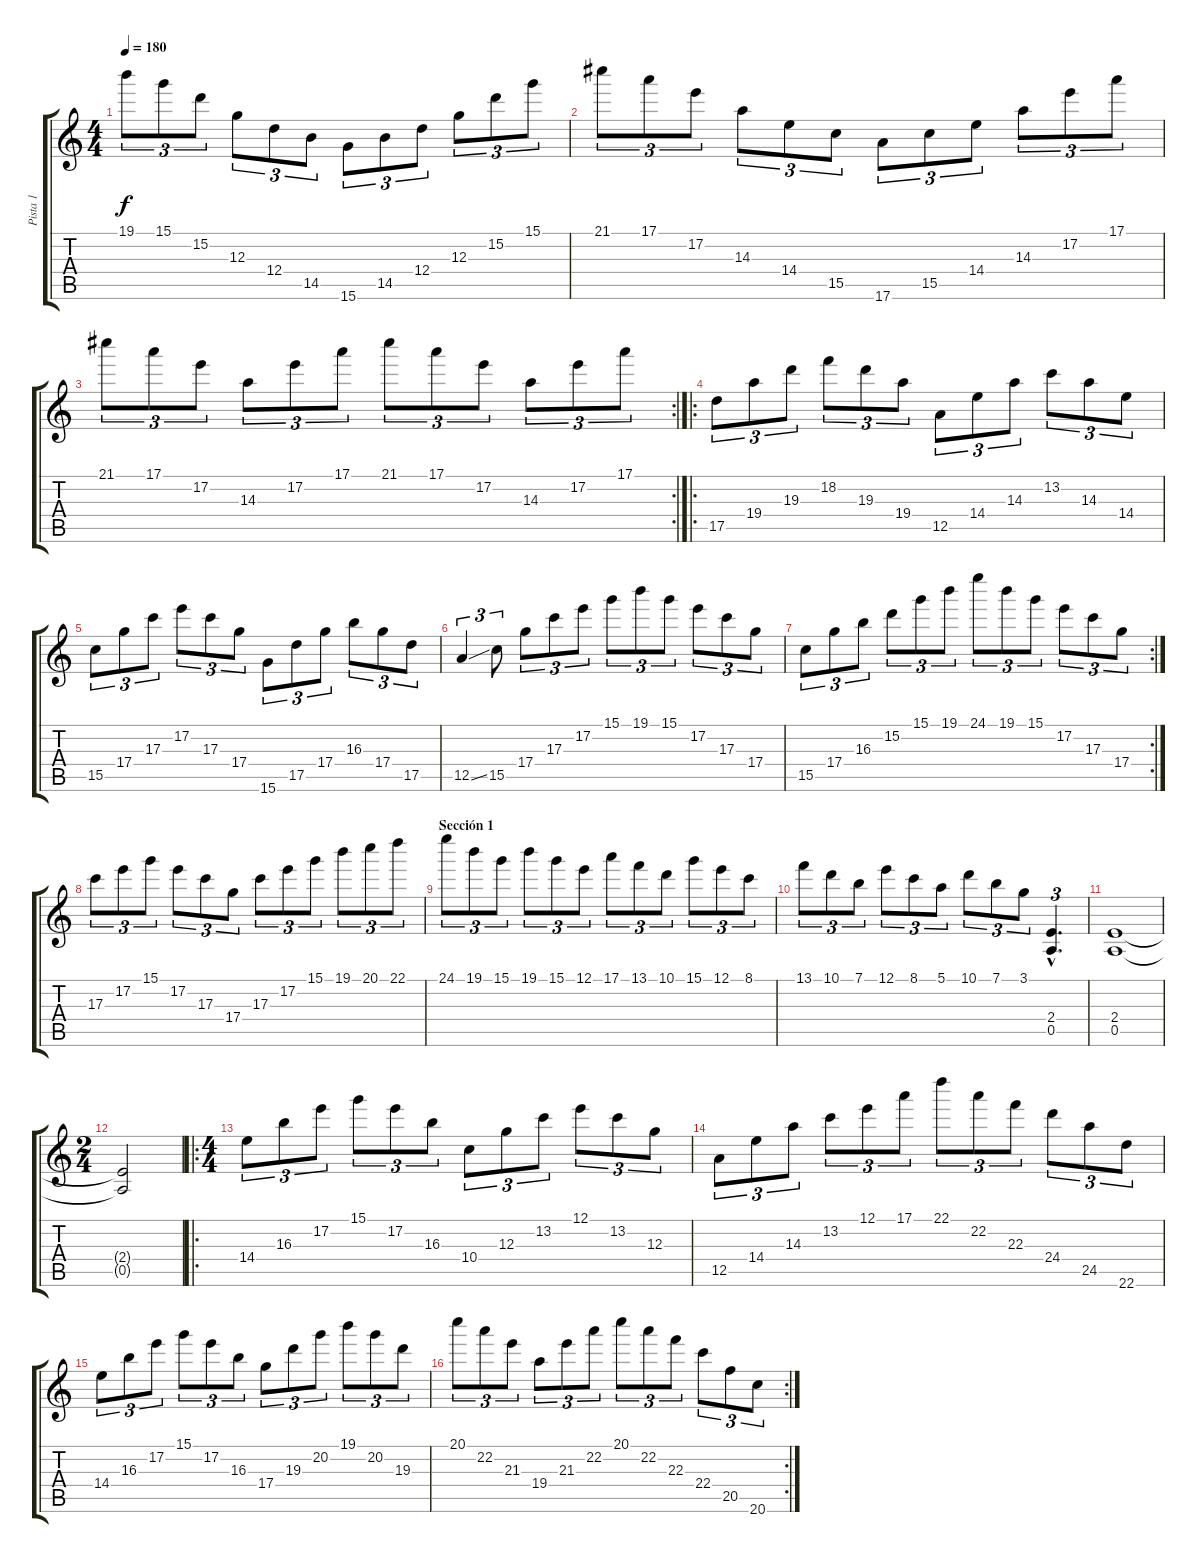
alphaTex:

\track ("Pista 1" "Pista 1") {instrument overdrivenguitar}
\staff {score tabs}
\tuning (E4 B3 G3 D3 A2 E2) {hide}
\ts (4 4)
\tempo 180
\clef g2
\ks c
19.1.8{tu (3 2) dy f} 15.1.8{tu (3 2)} 15.2.8{tu (3 2)} 12.3.8{tu (3 2)} 12.4.8{tu (3 2)} 14.5.8{tu (3 2)} 15.6.8{tu (3 2)} 14.5.8{tu (3 2)} 12.4.8{tu (3 2)} 12.3.8{tu (3 2)} 15.2.8{tu (3 2)} 15.1.8{tu (3 2)} |
21.1.8{tu (3 2)} 17.1.8{tu (3 2)} 17.2.8{tu (3 2)} 14.3.8{tu (3 2)} 14.4.8{tu (3 2)} 15.5.8{tu (3 2)} 17.6.8{tu (3 2)} 15.5.8{tu (3 2)} 14.4.8{tu (3 2)} 14.3.8{tu (3 2)} 17.2.8{tu (3 2)} 17.1.8{tu (3 2)} |
\rc 2
21.1.8{tu (3 2)} 17.1.8{tu (3 2)} 17.2.8{tu (3 2)} 14.3.8{tu (3 2)} 17.2.8{tu (3 2)} 17.1.8{tu (3 2)} 21.1.8{tu (3 2)} 17.1.8{tu (3 2)} 17.2.8{tu (3 2)} 14.3.8{tu (3 2)} 17.2.8{tu (3 2)} 17.1.8{tu (3 2)} |
\ro
17.5.8{tu (3 2)} 19.4.8{tu (3 2)} 19.3.8{tu (3 2)} 18.2.8{tu (3 2)} 19.3.8{tu (3 2)} 19.4.8{tu (3 2)} 12.5.8{tu (3 2)} 14.4.8{tu (3 2)} 14.3.8{tu (3 2)} 13.2.8{tu (3 2)} 14.3.8{tu (3 2)} 14.4.8{tu (3 2)} |
15.5.8{tu (3 2)} 17.4.8{tu (3 2)} 17.3.8{tu (3 2)} 17.2.8{tu (3 2)} 17.3.8{tu (3 2)} 17.4.8{tu (3 2)} 15.6.8{tu (3 2)} 17.5.8{tu (3 2)} 17.4.8{tu (3 2)} 16.3.8{tu (3 2)} 17.4.8{tu (3 2)} 17.5.8{tu (3 2)} |
12.5{ss}.4{tu (3 2)} 15.5.8{tu (3 2)} 17.4.8{tu (3 2)} 17.3.8{tu (3 2)} 17.2.8{tu (3 2)} 15.1.8{tu (3 2)} 19.1.8{tu (3 2)} 15.1.8{tu (3 2)} 17.2.8{tu (3 2)} 17.3.8{tu (3 2)} 17.4.8{tu (3 2)} |
\rc 2
15.5.8{tu (3 2)} 17.4.8{tu (3 2)} 16.3.8{tu (3 2)} 15.2.8{tu (3 2)} 15.1.8{tu (3 2)} 19.1.8{tu (3 2)} 24.1.8{tu (3 2)} 19.1.8{tu (3 2)} 15.1.8{tu (3 2)} 17.2.8{tu (3 2)} 17.3.8{tu (3 2)} 17.4.8{tu (3 2)} |
17.3.8{tu (3 2)} 17.2.8{tu (3 2)} 15.1.8{tu (3 2)} 17.2.8{tu (3 2)} 17.3.8{tu (3 2)} 17.4.8{tu (3 2)} 17.3.8{tu (3 2)} 17.2.8{tu (3 2)} 15.1.8{tu (3 2)} 19.1.8{tu (3 2)} 20.1.8{tu (3 2)} 22.1.8{tu (3 2)} |
\section ("" "Sección 1")
24.1.8{tu (3 2)} 19.1.8{tu (3 2)} 15.1.8{tu (3 2)} 19.1.8{tu (3 2)} 15.1.8{tu (3 2)} 12.1.8{tu (3 2)} 17.1.8{tu (3 2)} 13.1.8{tu (3 2)} 10.1.8{tu (3 2)} 15.1.8{tu (3 2)} 12.1.8{tu (3 2)} 8.1.8{tu (3 2)} |
13.1.8{tu (3 2)} 10.1.8{tu (3 2)} 7.1.8{tu (3 2)} 12.1.8{tu (3 2)} 8.1.8{tu (3 2)} 5.1.8{tu (3 2)} 10.1.8{tu (3 2)} 7.1.8{tu (3 2)} 3.1.8{tu (3 2)} (2.4{hac} 0.5{hac}).4{d tu (3 2)} |
(2.4 0.5).1 |
\ts (2 4)
(2.4{t} 0.5{t}).2 |
\ro
\ts (4 4)
14.4.8{tu (3 2)} 16.3.8{tu (3 2)} 17.2.8{tu (3 2)} 15.1.8{tu (3 2)} 17.2.8{tu (3 2)} 16.3.8{tu (3 2)} 10.4.8{tu (3 2)} 12.3.8{tu (3 2)} 13.2.8{tu (3 2)} 12.1.8{tu (3 2)} 13.2.8{tu (3 2)} 12.3.8{tu (3 2)} |
12.5.8{tu (3 2)} 14.4.8{tu (3 2)} 14.3.8{tu (3 2)} 13.2.8{tu (3 2)} 12.1.8{tu (3 2)} 17.1.8{tu (3 2)} 22.1.8{tu (3 2)} 22.2.8{tu (3 2)} 22.3.8{tu (3 2)} 24.4.8{tu (3 2)} 24.5.8{tu (3 2)} 22.6.8{tu (3 2)} |
14.4.8{tu (3 2)} 16.3.8{tu (3 2)} 17.2.8{tu (3 2)} 15.1.8{tu (3 2)} 17.2.8{tu (3 2)} 16.3.8{tu (3 2)} 17.4.8{tu (3 2)} 19.3.8{tu (3 2)} 20.2.8{tu (3 2)} 19.1.8{tu (3 2)} 20.2.8{tu (3 2)} 19.3.8{tu (3 2)} |
\rc 2
20.1.8{tu (3 2)} 22.2.8{tu (3 2)} 21.3.8{tu (3 2)} 19.4.8{tu (3 2)} 21.3.8{tu (3 2)} 22.2.8{tu (3 2)} 20.1.8{tu (3 2)} 22.2.8{tu (3 2)} 22.3.8{tu (3 2)} 22.4.8{tu (3 2)} 20.5.8{tu (3 2)} 20.6.8{tu (3 2)}
